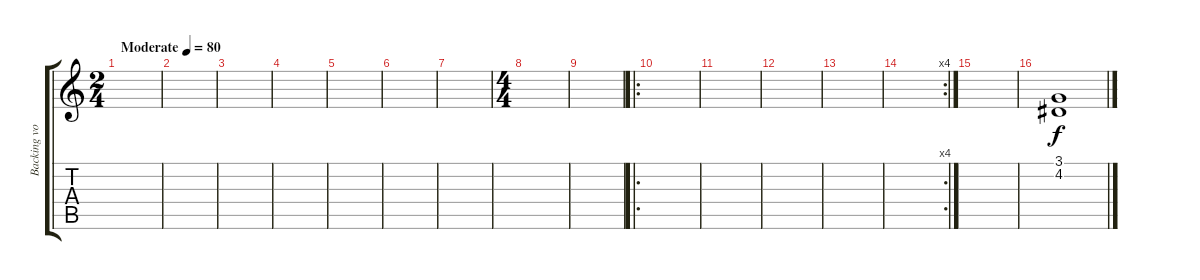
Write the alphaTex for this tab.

\track ("Backing vocals" "Backing vo") {instrument choiraahs}
\staff {score tabs}
\tuning (E4 B3 G3 D3 A2 E2) {hide}
\ts (2 4)
\tempo (80 "Moderate")
\clef g2
\ks c
|
|
|
|
|
|
|
\ts (4 4)
|
|
\ro
|
|
|
|
\rc 4
|
|
(3.1 4.2).1
